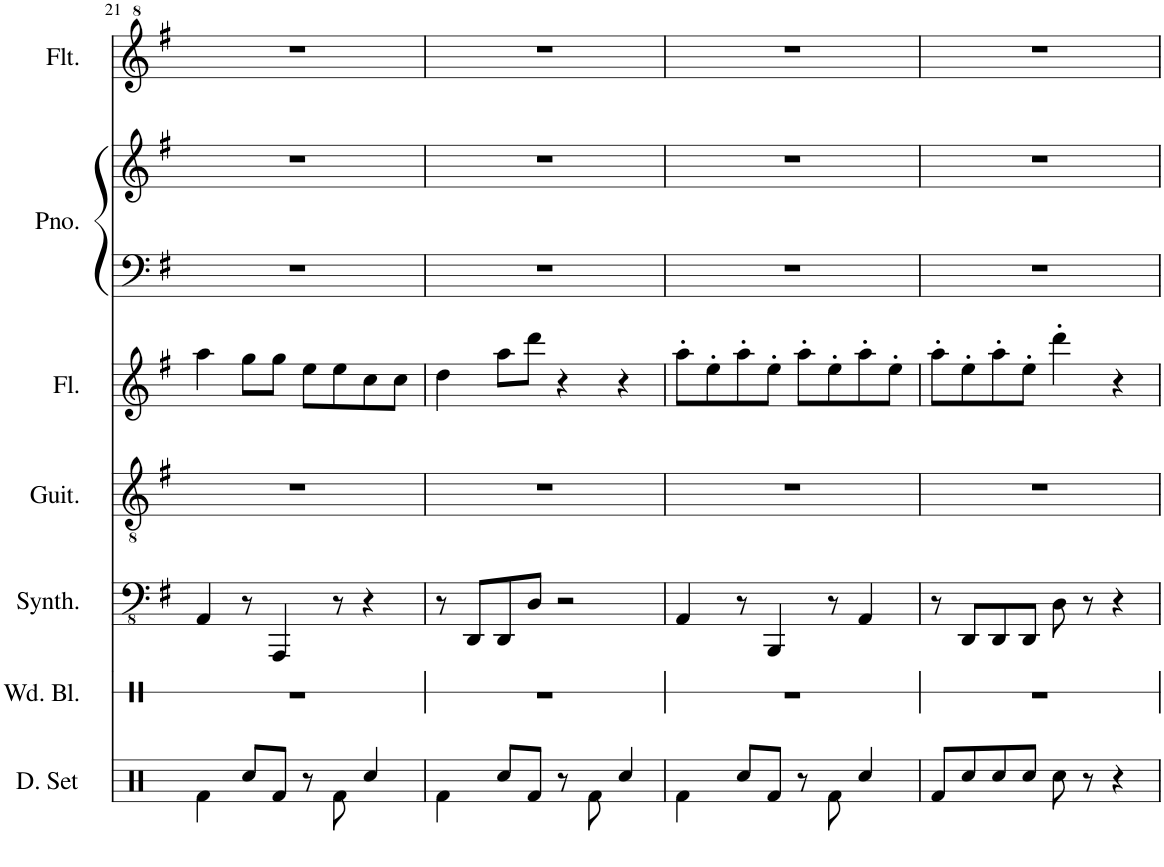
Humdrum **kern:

**kern	**kern	**kern	**kern	**kern	**kern	**kern	**kern
*part7	*part6	*part5	*part4	*part3	*part2	*part2	*part1
*staff8	*staff7	*staff6	*staff5	*staff4	*staff3	*staff2	*staff1
*I"Drumset	*I"Wood Blocks	*I"Bass Synthesizer	*I"Classical Guitar	*I"Flute	*I"Grand Piano	*	*I"Flexatone
*I'D. Set	*I'Wd. Bl.	*I'Synth.	*I'Guit.	*I'Fl.	*I'Pno.	*	*I'Flt.
!!LO:PB:g=z
*clefX	*clefX	*clefFv4	*clefGv2	*clefG2	*clefF4	*clefG2	*clefG^2
*k[]	*k[]	*k[f#]	*k[f#]	*k[f#]	*k[f#]	*k[f#]	*k[f#]
*M4/4	*M4/4	*M4/4	*M4/4	*M4/4	*M4/4	*M4/4	*M4/4
=21	=21	=21	=21	=21	=21	=21	=21
4Rf\	1r	4AAA/	1r	4aa\	1r	1r	1r
8Rcc/L	.	8r	.	8gg\L	.	.	.
8Rf/J	.	4AAAA/	.	8gg\J	.	.	.
8r	.	.	.	8ee\L	.	.	.
8Rf\	.	8r	.	8ee\	.	.	.
4Rcc/	.	4r	.	8cc\	.	.	.
.	.	.	.	8cc\J	.	.	.
=22	=22	=22	=22	=22	=22	=22	=22
4Rf\	1r	8r	1r	4dd\	1r	1r	1r
.	.	8DDD/L	.	.	.	.	.
8Rcc/L	.	8DDD/	.	8aa\L	.	.	.
8Rf/J	.	8DD/J	.	8ddd\J	.	.	.
8r	.	2r	.	4r	.	.	.
8Rf\	.	.	.	.	.	.	.
4Rcc/	.	.	.	4r	.	.	.
=23	=23	=23	=23	=23	=23	=23	=23
4Rf\	1r	4AAA/	1r	8aa'\L	1r	1r	1r
.	.	.	.	8ee'\	.	.	.
8Rcc/L	.	8r	.	8aa'\	.	.	.
8Rf/J	.	4BBBB/	.	8ee'\J	.	.	.
8r	.	.	.	8aa'\L	.	.	.
8Rf\	.	8r	.	8ee'\	.	.	.
4Rcc/	.	4AAA/	.	8aa'\	.	.	.
.	.	.	.	8ee'\J	.	.	.
=24	=24	=24	=24	=24	=24	=24	=24
8Rf/L	1r	8r	1r	8aa'\L	1r	1r	1r
8Rcc/	.	8DDD/L	.	8ee'\	.	.	.
8Rcc/	.	8DDD/	.	8aa'\	.	.	.
8Rcc/J	.	8DDD/J	.	8ee'\J	.	.	.
8Rcc\	.	8DD\	.	4ddd'\	.	.	.
8r	.	8r	.	.	.	.	.
4r	.	4r	.	4r	.	.	.
=	=	=	=	=	=	=	=
*-	*-	*-	*-	*-	*-	*-	*-
